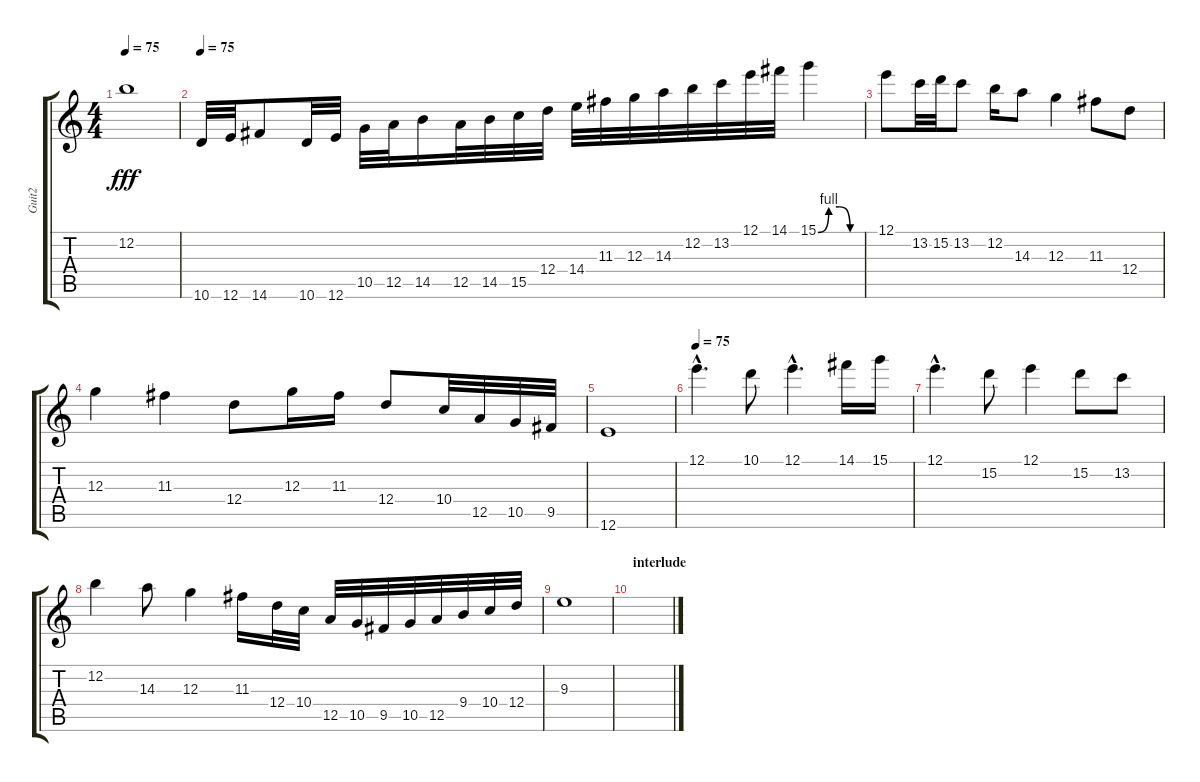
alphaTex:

\track ("Guit2" "Guit2") {instrument overdrivenguitar}
\staff {score tabs}
\tuning (E4 B3 G3 D3 A2 E2) {hide}
\ts (4 4)
\tempo 75
\clef g2
\ks c
12.2.1{dy fff} |
\tempo 75
10.6.32 12.6.32 14.6.8 10.6.32 12.6.32 10.5.32 12.5.32 14.5.16 12.5.32 14.5.32 15.5.32 12.4.32 14.4.32 11.3.32 12.3.32 14.3.32 12.2.32 13.2.32 12.1.32 14.1.32 15.1{be (custom 0 0 15 4 30 4 45 0 60 0)}.4 |
12.1.8 13.2.32 15.2.32 13.2.8 12.2.16 14.3.8 12.3.4 11.3.8 12.4.8 |
12.3.4 11.3.4 12.4.8 12.3.16 11.3.16 12.4.8 10.4.32 12.5.32 10.5.32 9.5.32 |
12.6.1 |
\tempo 75
12.1{hac}.4{d} 10.1.8 12.1{hac}.4{d} 14.1.16 15.1.16 |
12.1{hac}.4{d} 15.2.8 12.1.4 15.2.8 13.2.8 |
12.2.4 14.3.8 12.3.4 11.3.16 12.4.32 10.4.32 12.5.32 10.5.32 9.5.32 10.5.32 12.5.32 9.4.32 10.4.32 12.4.32 |
9.3.1 |
\section ("" "interlude")
